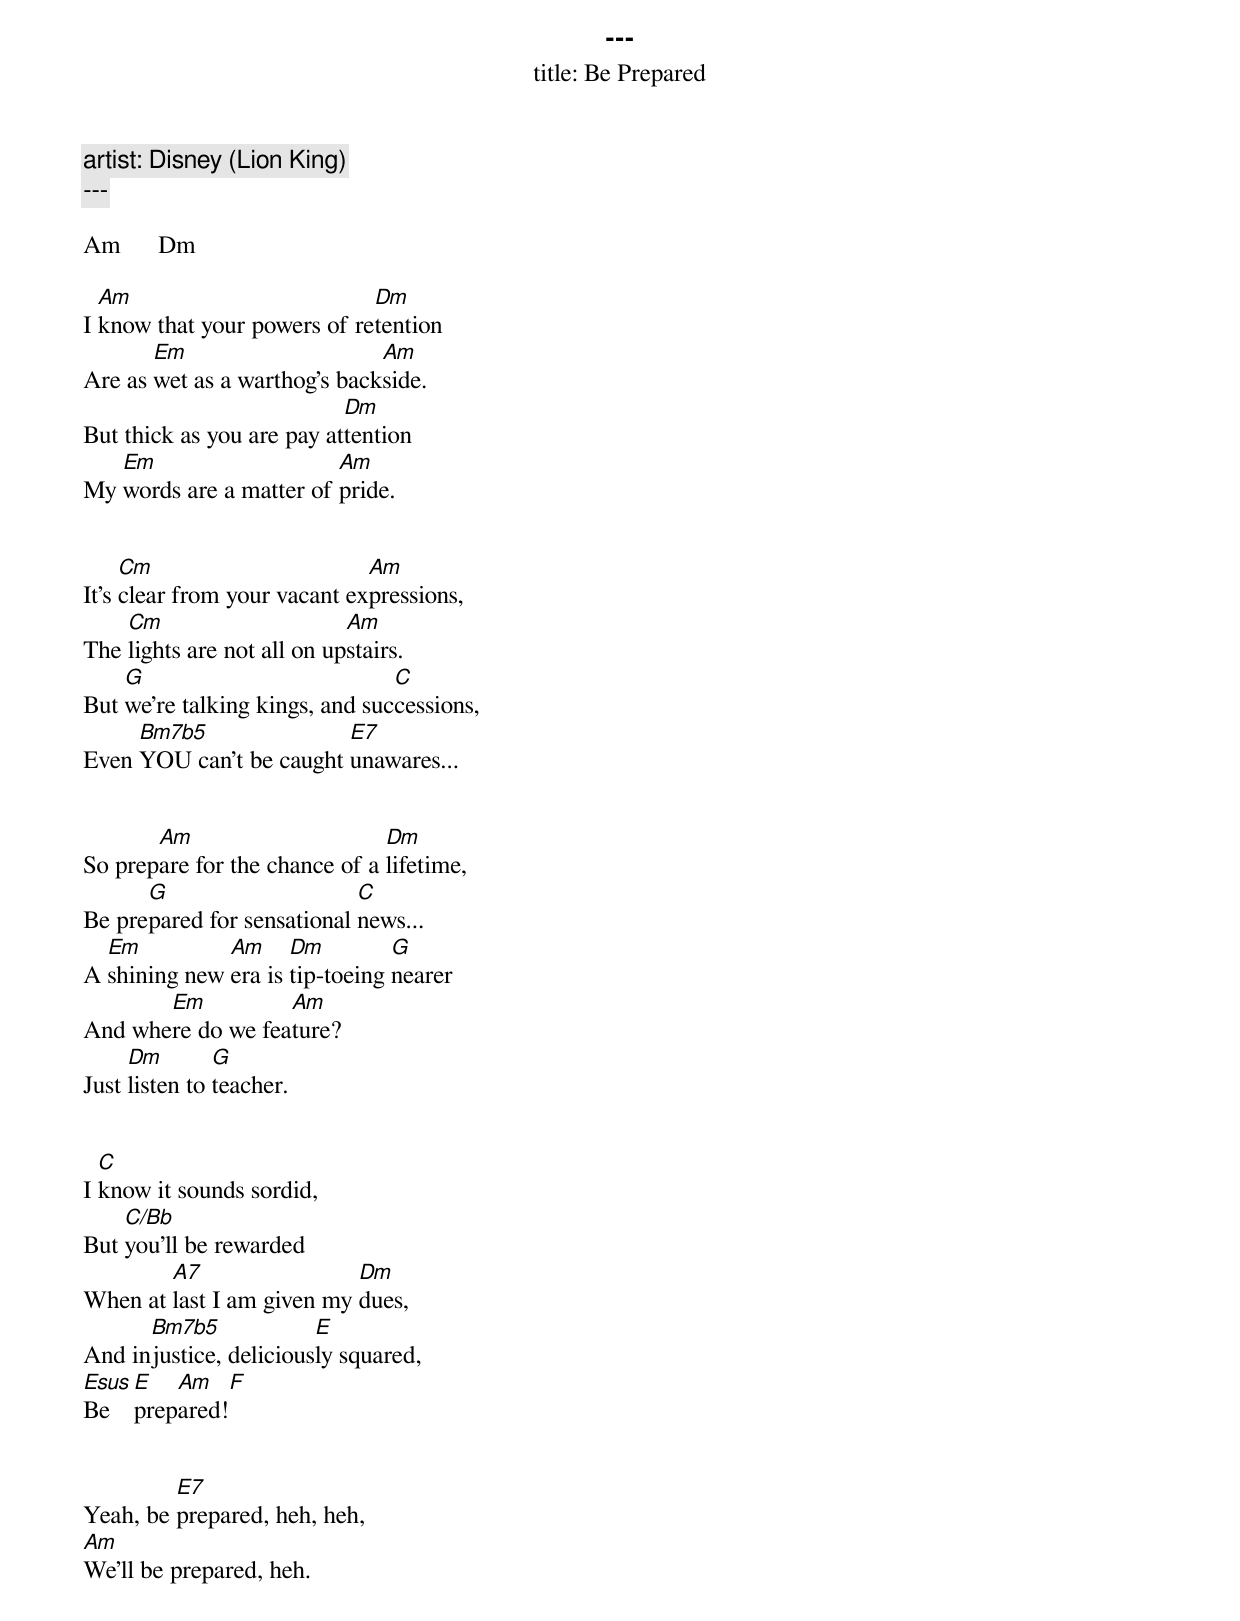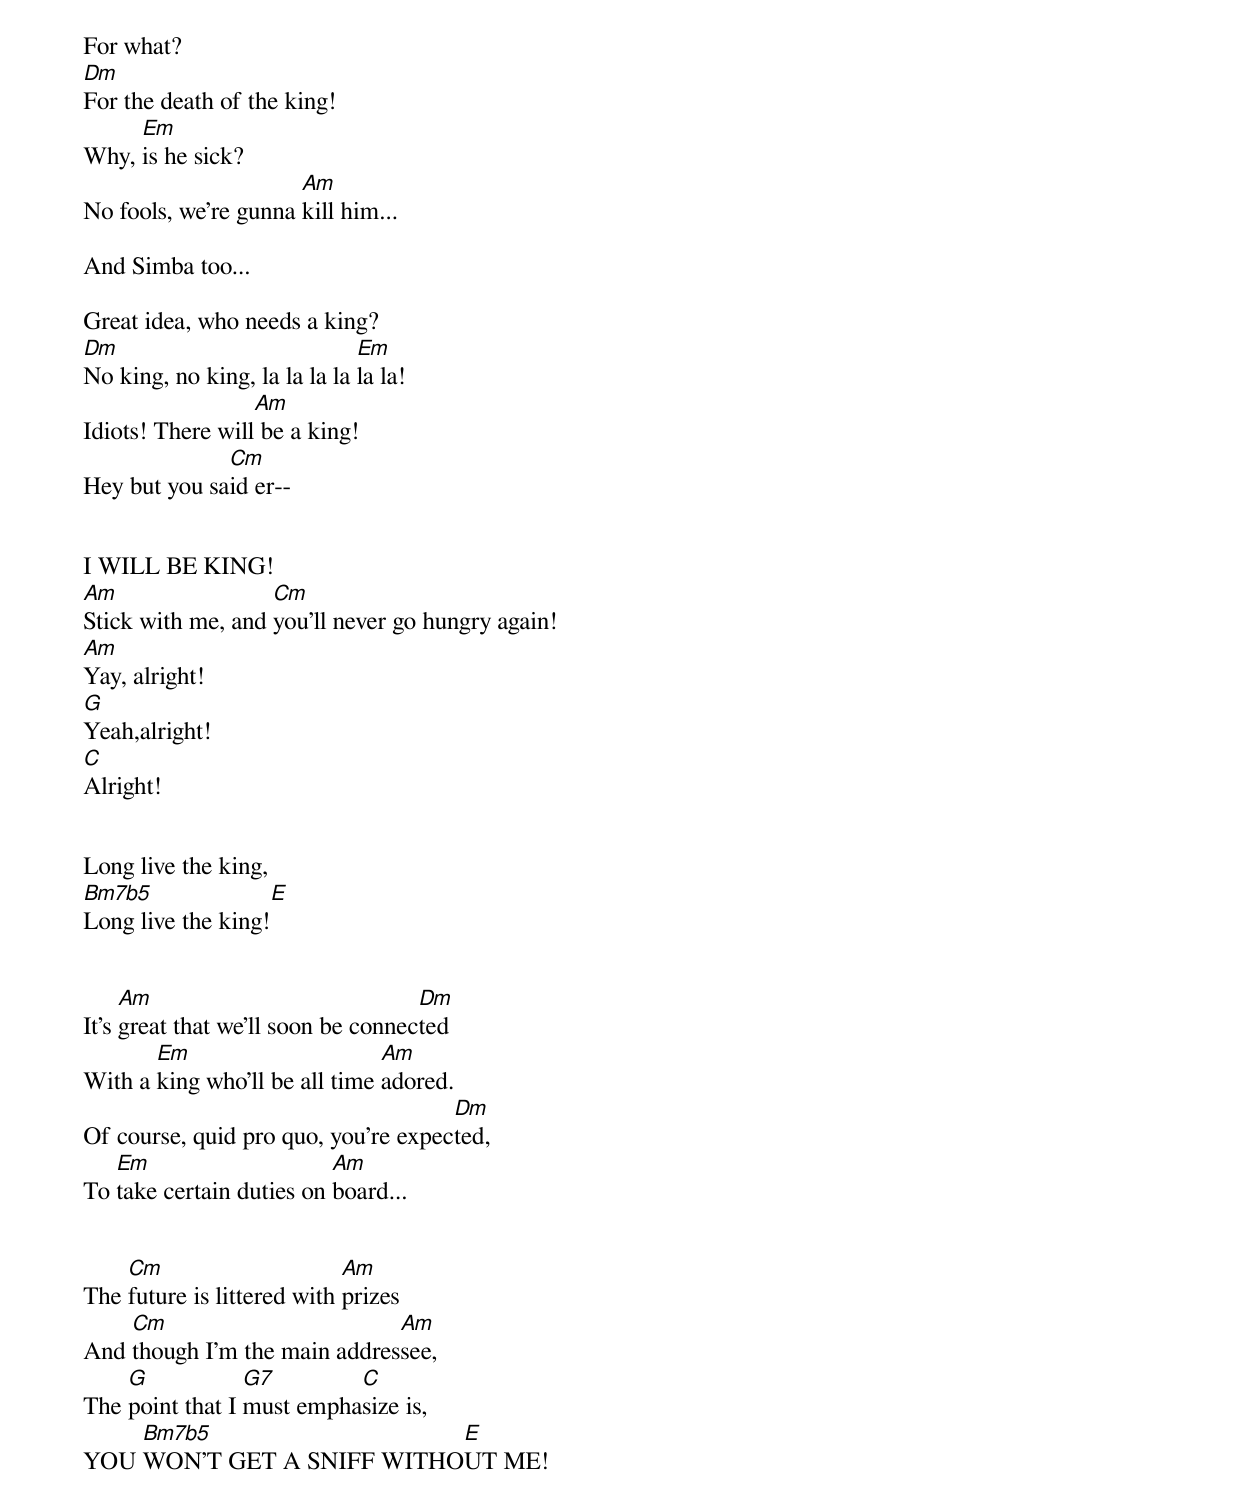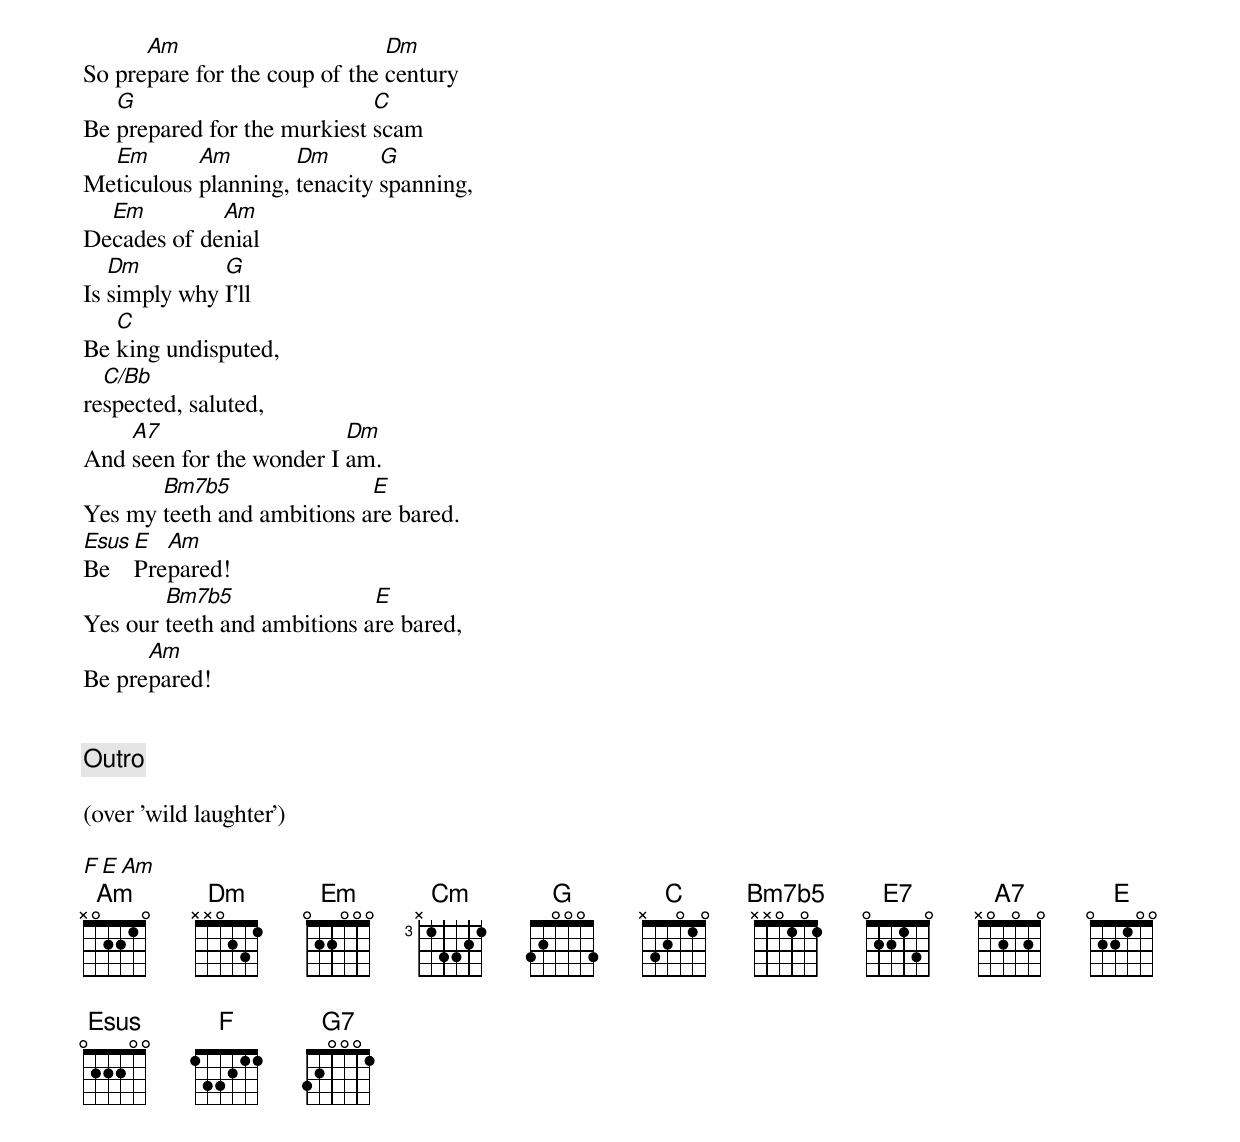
---
title: Be Prepared
artist: Disney (Lion King)
---

Am      Dm

  Am                         Dm
I know that your powers of retention
       Em                     Am
Are as wet as a warthog's backside.
                           Dm
But thick as you are pay attention
   Em                    Am
My words are a matter of pride.


     Cm                       Am
It's clear from your vacant expressions,
    Cm                      Am
The lights are not all on upstairs.
    G                           C
But we're talking kings, and successions,
     Bm7b5               E7
Even YOU can't be caught unawares...


       Am                      Dm
So prepare for the chance of a lifetime,
      G                     C
Be prepared for sensational news...
  Em          Am     Dm         G
A shining new era is tip-toeing nearer
       Em          Am
And where do we feature?
     Dm        G
Just listen to teacher.


  C
I know it sounds sordid,
    C/Bb
But you'll be rewarded
        A7                 Dm
When at last I am given my dues,
      Bm7b5             E
And injustice, deliciously squared,
Esus E   Am           F
Be   prepared!


         E7
Yeah, be prepared, heh, heh,
Am
We'll be prepared, heh.


For what?
Dm
For the death of the king!
     Em
Why, is he sick?
                      Am
No fools, we're gunna kill him...

And Simba too...

Great idea, who needs a king?
Dm                            Em
No king, no king, la la la la la la!
                  Am
Idiots! There will be a king!
              Cm
Hey but you said er--


I WILL BE KING!
Am                 Cm
Stick with me, and you'll never go hungry again!
Am
Yay, alright!
G
Yeah,alright!
C
Alright!


Long live the king,
Bm7b5                    E
Long live the king!


     Am                             Dm
It's great that we'll soon be connected
       Em                      Am
With a king who'll be all time adored.
                                     Dm
Of course, quid pro quo, you're expected,
   Em                     Am
To take certain duties on board...


    Cm                      Am
The future is littered with prizes
    Cm                        Am
And though I'm the main addressee,
    G            G7        C
The point that I must emphasize is,
    Bm7b5                  E
YOU WON'T GET A SNIFF WITHOUT ME!


      Am                       Dm
So prepare for the coup of the century
   G                         C
Be prepared for the murkiest scam
  Em       Am        Dm       G
Meticulous planning, tenacity spanning,
  Em         Am
Decades of denial
   Dm         G
Is simply why I'll
   C
Be king undisputed,
  C/Bb
respected, saluted,
    A7                    Dm
And seen for the wonder I am.
       Bm7b5                E
Yes my teeth and ambitions are bared.
Esus E  Am
Be   Prepared!
        Bm7b5                E
Yes our teeth and ambitions are bared,
      Am
Be prepared!


[Outro]

(over 'wild laughter')

F   E  Am
